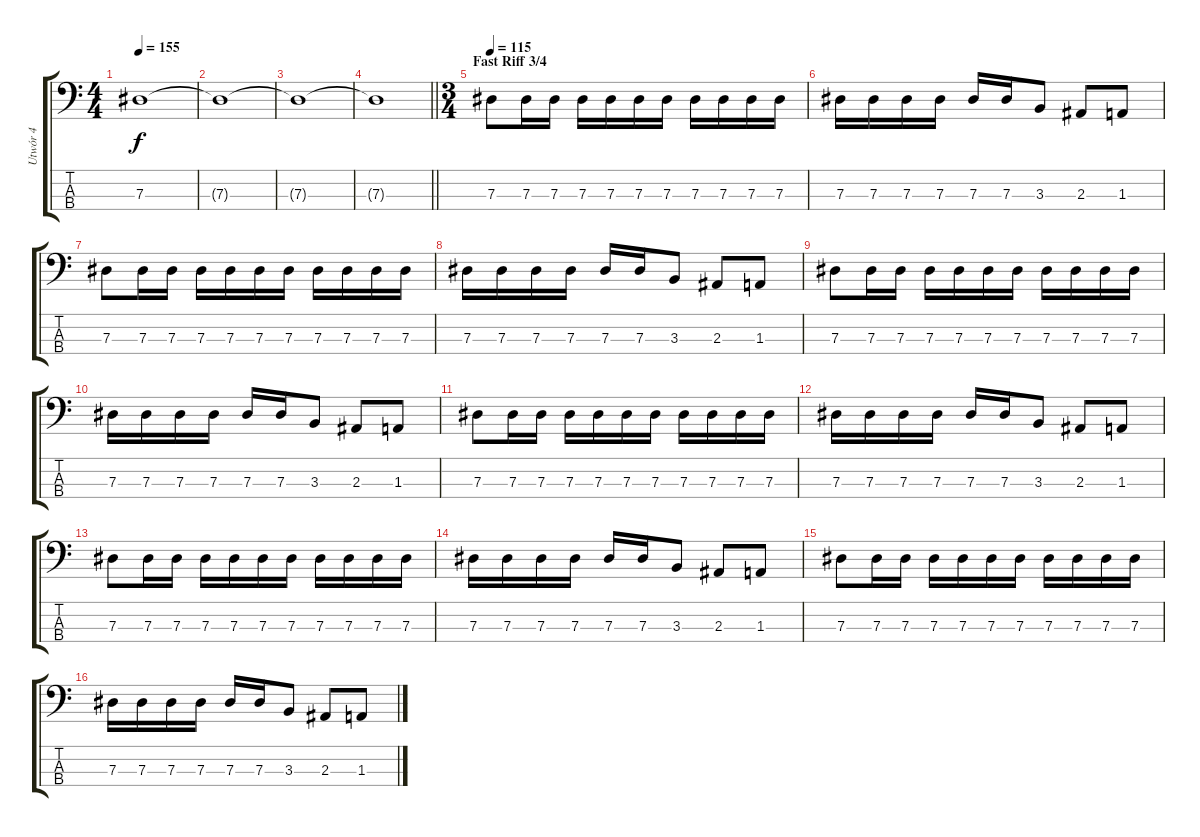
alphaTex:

\track ("Utwór 4" "Utwór 4") {instrument electricbassfinger}
\staff {score tabs}
\tuning (Gb2 Db2 Ab1 Eb1) {hide}
\ts (4 4)
\tempo 155
\clef f4
\ks c
7.3.1{dy f} |
7.3{t}.1 |
7.3{t}.1 |
\barLineRight lightlight
7.3{t}.1 |
\ts (3 4)
\section ("" "Fast Riff 3/4")
\tempo 115
7.3.8 7.3.16 7.3.16 7.3.16 7.3.16 7.3.16 7.3.16 7.3.16 7.3.16 7.3.16 7.3.16 |
7.3.16 7.3.16 7.3.16 7.3.16 7.3.16 7.3.16 3.3.8 2.3.8 1.3.8 |
7.3.8 7.3.16 7.3.16 7.3.16 7.3.16 7.3.16 7.3.16 7.3.16 7.3.16 7.3.16 7.3.16 |
7.3.16 7.3.16 7.3.16 7.3.16 7.3.16 7.3.16 3.3.8 2.3.8 1.3.8 |
7.3.8 7.3.16 7.3.16 7.3.16 7.3.16 7.3.16 7.3.16 7.3.16 7.3.16 7.3.16 7.3.16 |
7.3.16 7.3.16 7.3.16 7.3.16 7.3.16 7.3.16 3.3.8 2.3.8 1.3.8 |
7.3.8 7.3.16 7.3.16 7.3.16 7.3.16 7.3.16 7.3.16 7.3.16 7.3.16 7.3.16 7.3.16 |
7.3.16 7.3.16 7.3.16 7.3.16 7.3.16 7.3.16 3.3.8 2.3.8 1.3.8 |
7.3.8 7.3.16 7.3.16 7.3.16 7.3.16 7.3.16 7.3.16 7.3.16 7.3.16 7.3.16 7.3.16 |
7.3.16 7.3.16 7.3.16 7.3.16 7.3.16 7.3.16 3.3.8 2.3.8 1.3.8 |
7.3.8 7.3.16 7.3.16 7.3.16 7.3.16 7.3.16 7.3.16 7.3.16 7.3.16 7.3.16 7.3.16 |
7.3.16 7.3.16 7.3.16 7.3.16 7.3.16 7.3.16 3.3.8 2.3.8 1.3.8
